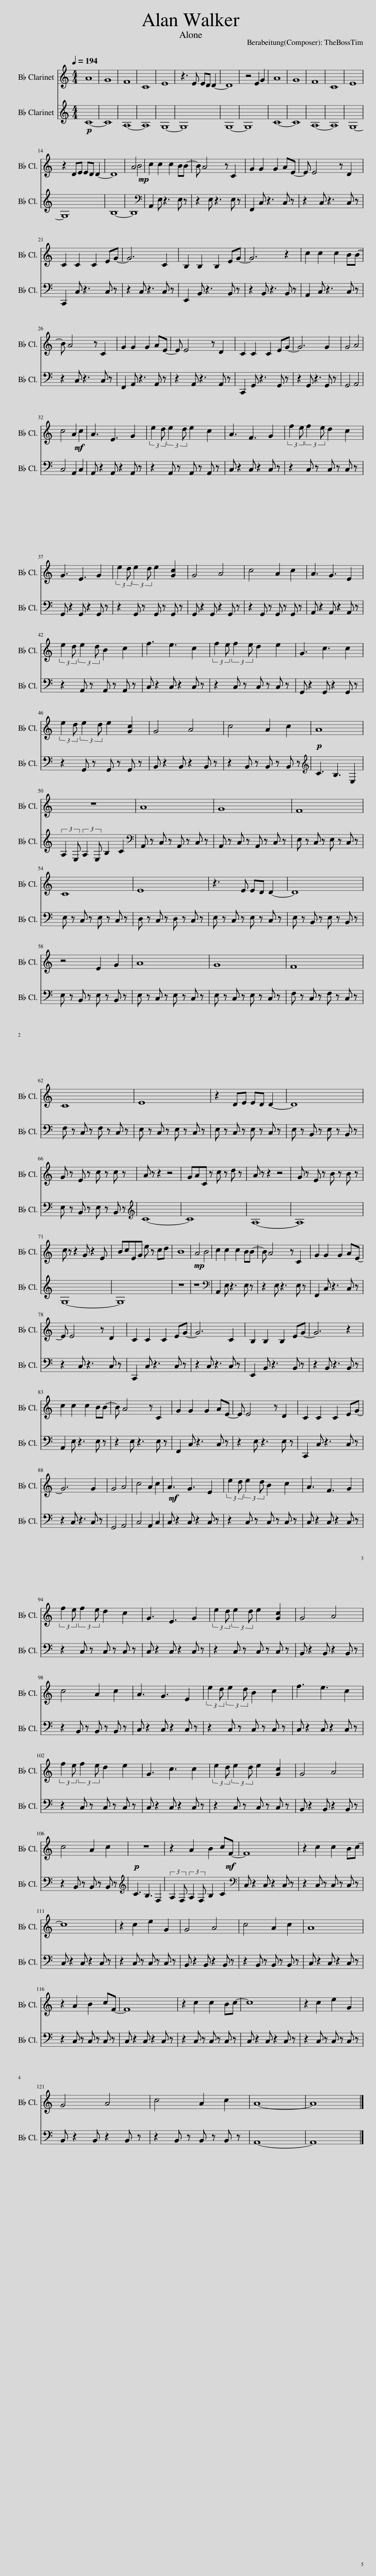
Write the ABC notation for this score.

X:1
%%score 1 2
L:1/8
Q:1/4=194
M:4/4
I:linebreak $
K:none
V:1 treble transpose=-2
V:2 treble transpose=-2
V:1
[K:C] A8 | G8 | F8 | C8 | E8 | %5
 z3 E ED D2- | D8 | z4 E2 G2 | A8 | G8 | %10
 F8 | C8 | E8 |$ z2 DE ED D2- | D8 | %15
 A4!mp! B4 | c2 c2 c2 BB- | B A4 z C2 | G2 G2 G2 AE- | E E4 z D2 |$ %20
 C2 C2 C2 EG- | G6 C2 | B,2 B,2 B,2 EG- | G6 z2 | c2 c2 c2 BB- |$ %25
 B A4 z C2 | G2 G2 G2 AE- | E E4 z D2 | C2 C2 C2 EG- | G6 G2 | %30
 G4 A4 |$ c4 A2!mf! c2 | A3 E3 G2 | (3:2:2e2 d (3:2:2e2 d e2 c2 | A3 F3 G2 | %35
 (3:2:2f2 e (3:2:2f2 e d2 c2 |$ G3 E3 G2 | (3:2:2e2 d (3:2:2e2 d e2 [Gc]2 | G4 A4 | c4 A2 c2 | %40
 A3 G3 E2 |$ (3:2:2e2 d (3:2:2e2 d B2 c2 | f3 e3 c2 | (3:2:2f2 e (3:2:2f2 e d2 e2 | G3 c3 c2 |$ %45
 (3:2:2e2 d (3:2:2e2 d e2 [Gc]2 | G4 A4 | c4 A2 c2 |!p! A8 |$ z8 | %50
 A8 | G8 | F8 |$ C8 | E8 | %55
 z3 E ED D2- | D8 |$ z4 E2 G2 | A8 | G8 | %60
 F8 |$ C8 | E8 | z2 DE ED D2- | D8 |$ %65
 G z E z c z c z | A z z2 z4 | GAC z c z d z | A z z2 z4 | G z E z B z B z |$ %70
 c z z2 G z2 E | BcEG e z cd | B8 |!mp! A4 B4 | c2 c2 c2 BB- | %75
 B A4 z C2 | G2 G2 G2 AE- |$ E E4 z D2 | C2 C2 C2 EG- | G6 C2 | %80
 B,2 B,2 B,2 EG- | G6 z2 |$ c2 c2 c2 BB- | B A4 z C2 | G2 G2 G2 AE- | %85
 E E4 z D2 | C2 C2 C2 EG- |$ G6 G2 | G4 A4 | c4 A2 c2 | %90
!mf! A3 G3 E2 | (3:2:2e2 d (3:2:2e2 d B2 c2 | A3 F3 G2 |$ (3:2:2f2 e (3:2:2f2 e d2 c2 | G3 E3 G2 | %95
 (3:2:2e2 d (3:2:2e2 d e2 [Gc]2 | G4 A4 |$ c4 A2 c2 | A3 G3 E2 | (3:2:2e2 d (3:2:2e2 d B2 c2 | %100
 f3 e3 c2 |$ (3:2:2f2 e (3:2:2f2 e d2 e2 | G3 c3 c2 | (3:2:2e2 d (3:2:2e2 d e2 [Gc]2 | G4 A4 |$ %105
 c4 A2 c2 |!p! z8 | z2 A2 B2 c!mf!F- | F8 | z2 c2 c2 Bc- |$ %110
 c8 | z2 c2 e2 G2 | G4 A4 | c4 A2 c2 | A8 |$ %115
 z2 A2 B2 cF- | F8 | z2 c2 c2 Bc- | c8 | z2 c2 e2 G2 |$ %120
 G4 A4 | c4 A2 c2 | A8- | A8 |] %124
V:2
[K:C]!p! C8- | C8 | A,8- | A,8 | G,8- | %5
 G,8 | G,8- | G,8 | C8- | C8 | %10
 A,8- | A,8 | G,8- |$ G,8 | B,8- | %15
 B,8 |[K:bass] A,,2 E, z3 E, z | z2 E, z3 E, z | F,,2 C, z3 C, z | z2 C, z3 C, z |$ %20
 C,,2 C, z3 C, z | z2 C, z3 C, z | E,,2 B,, z3 B,, z | z2 B,, z3 B,, z | A,,2 C, z3 C, z |$ %25
 z2 C, z3 C, z | F,,2 A,, z3 A,, z | z2 A,, z3 A,, z | C,,2 G,, z3 G,, z | z2 G,, z3 G,, z | %30
 G,,4 A,,4 |$ C,4 A,,2 C,2 | A,, z2 A,, z2 A,, z | z2 A,, z A,, z A,, z | C, z2 C, z2 C, z | %35
 z2 C, z C, z C, z |$ G,, z2 G,, z2 G,, z | z2 G,, z G,, z G,, z | G,, z2 G,, z2 G,, z | z2 G,, z G,, z G,, z | %40
 A,, z2 A,, z2 A,, z |$ z2 A,, z A,, z A,, z | C, z2 C, z2 C, z | z2 C, z C, z C, z | G,, z2 G,, z2 G,, z |$ %45
 z2 G,, z G,, z G,, z | B,, z2 B,, z2 B,, z | z2 B,, z B,, z B,, z |[K:treble] C3 B,3 E,2 |$ (3:2:2A,2 E, (3:2:2A,2 E, B,2 C2 | %50
[K:bass] A,, z C, z A,, z C, z | A,, z C, z A,, z C, z | E, z C, z E, z C, z |$ E, z C, z E, z C, z | D, z C, z D, z C, z | %55
 E, z C, z E, z C, z | E, z B,, z E, z B,, z |$ E, z B,, z E, z B,, z | E, z C, z E, z C, z | E, z C, z E, z C, z | %60
 F, z C, z F, z C, z |$ F, z C, z F, z C, z | E, z C, z E, z C, z | E, z C, z E, z C, z | E, z B,, z E, z B,, z |$ %65
 E, z B,, z E, z B,, z |[K:treble] C8- | C8 | A,8- | A,8 |$ %70
 G,8- | G,8 | z8 | z8 |[K:bass] A,,2 E, z3 E, z | %75
 z2 E, z3 E, z | F,,2 C, z3 C, z |$ z2 C, z3 C, z | C,,2 C, z3 C, z | z2 C, z3 C, z | %80
 E,,2 B,, z3 B,, z | z2 B,, z3 B,, z |$ A,,2 E, z3 E, z | z2 E, z3 E, z | F,,2 C, z3 C, z | %85
 z2 E, z3 E, z | C,,2 C, z3 C, z |$ z2 C, z3 C, z | G,,4 A,,4 | C,4 A,,2 C,2 | %90
 C, z2 C, z2 C, z | z2 C, z C, z C, z | C, z2 C, z2 C, z |$ z2 C, z C, z C, z | C, z2 C, z2 C, z | %95
 z2 C, z C, z C, z | B,, z2 B,, z2 B,, z |$ z2 B,, z B,, z B,, z | C, z2 C, z2 C, z | z2 C, z C, z C, z | %100
 C, z2 C, z2 C, z |$ z2 C, z C, z C, z | C, z2 C, z2 C, z | z2 C, z C, z C, z | B,, z2 B,, z2 B,, z |$ %105
 z2 B,, z B,, z B,, z |[K:treble] C3 B,3 F,2 | (3:2:2A,2 F, (3:2:2A,2 F, B,2 C2 |[K:bass] C, z2 C, z2 C, z | z2 C, z C, z C, z |$ %110
 C, z2 C, z2 C, z | z2 C, z C, z C, z | B,, z2 B,, z2 B,, z | z2 B,, z B,, z B,, z | C, z2 C, z2 C, z |$ %115
 z2 C, z C, z C, z | C, z2 C, z2 C, z | z2 C, z C, z C, z | C, z2 C, z2 C, z | z2 C, z C, z C, z |$ %120
 B,, z2 B,, z2 B,, z | z2 B,, z B,, z B,, z | A,,8- | A,,8 |] %124
